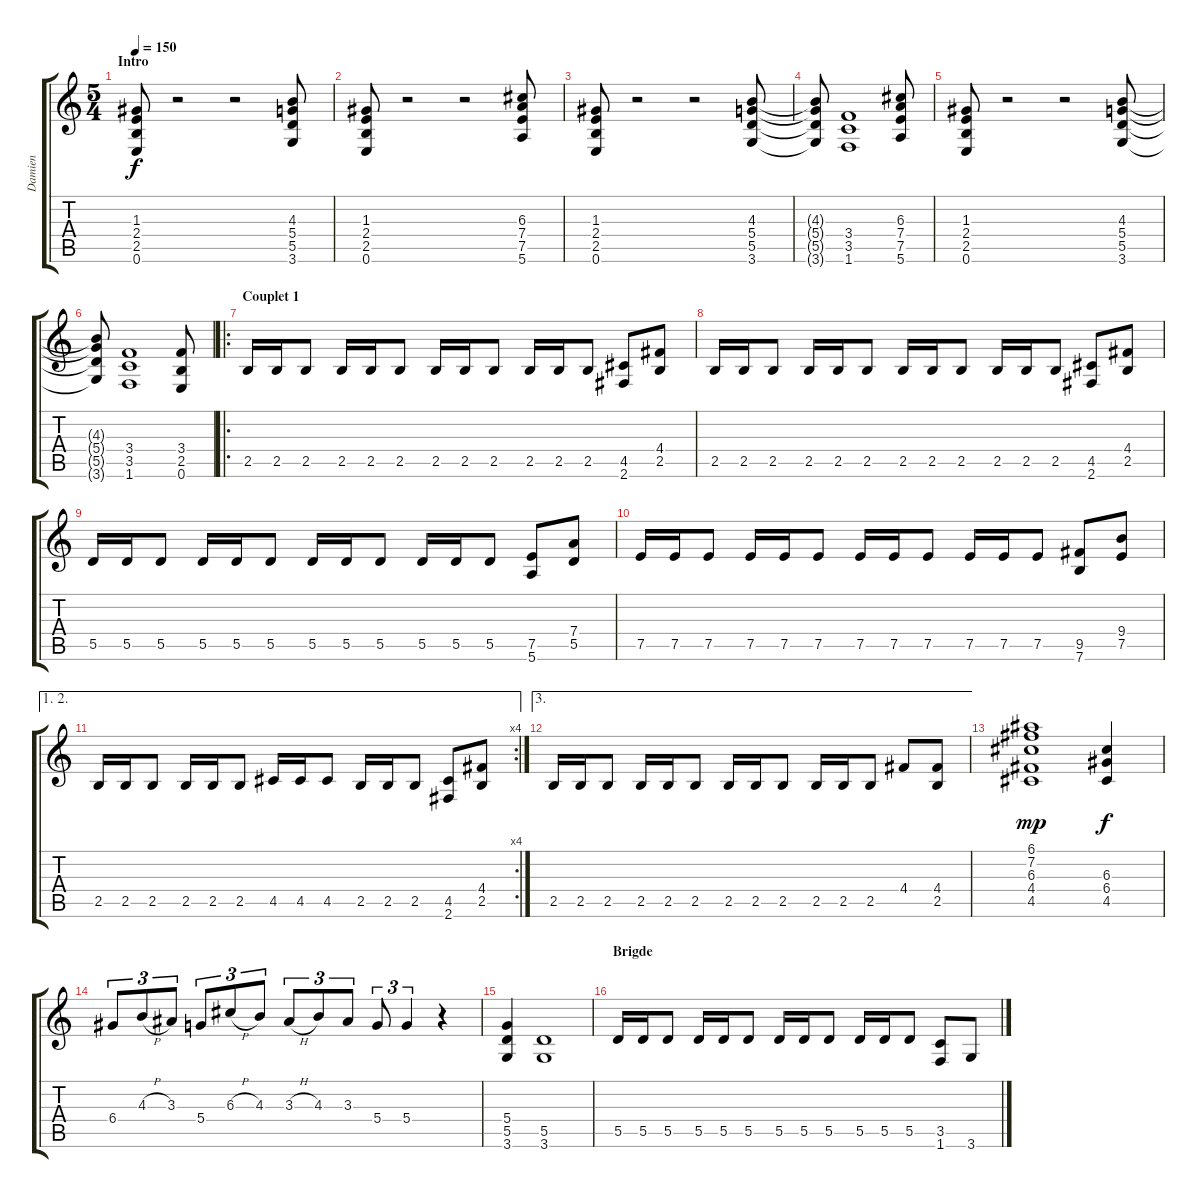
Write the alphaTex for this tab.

\track ("Damien" "Damien") {instrument distortionguitar}
\staff {score tabs}
\tuning (E4 B3 G3 D3 A2 E2) {hide}
\ts (5 4)
\section ("" "Intro")
\tempo 150
\clef g2
\ks c
(1.3 2.4 2.5 0.6).8{dy f instrument distortionguitar} r.2 r.2 (4.3 5.4 5.5 3.6).8 |
(1.3 2.4 2.5 0.6).8 r.2 r.2 (6.3 7.4 7.5 5.6).8 |
(1.3 2.4 2.5 0.6).8 r.2 r.2 (4.3 5.4 5.5 3.6).8 |
(4.3{t} 5.4{t} 5.5{t} 3.6{t}).8 (3.4 3.5 1.6).1 (6.3 7.4 7.5 5.6).8 |
(1.3 2.4 2.5 0.6).8 r.2 r.2 (4.3 5.4 5.5 3.6).8 |
(4.3{t} 5.4{t} 5.5{t} 3.6{t}).8 (3.4 3.5 1.6).1 (3.4 2.5 0.6).8 |
\ro
\section ("" "Couplet 1")
2.5.16 2.5.16 2.5.8 2.5.16 2.5.16 2.5.8 2.5.16 2.5.16 2.5.8 2.5.16 2.5.16 2.5.8 (4.5 2.6).8 (4.4 2.5).8 |
2.5.16 2.5.16 2.5.8 2.5.16 2.5.16 2.5.8 2.5.16 2.5.16 2.5.8 2.5.16 2.5.16 2.5.8 (4.5 2.6).8 (4.4 2.5).8 |
5.5.16 5.5.16 5.5.8 5.5.16 5.5.16 5.5.8 5.5.16 5.5.16 5.5.8 5.5.16 5.5.16 5.5.8 (7.5 5.6).8 (7.4 5.5).8 |
7.5.16 7.5.16 7.5.8 7.5.16 7.5.16 7.5.8 7.5.16 7.5.16 7.5.8 7.5.16 7.5.16 7.5.8 (9.5 7.6).8 (9.4 7.5).8 |
\ae (1 2)
\rc 4
2.5.16 2.5.16 2.5.8 2.5.16 2.5.16 2.5.8 4.5.16 4.5.16 4.5.8 2.5.16 2.5.16 2.5.8 (4.5 2.6).8 (4.4 2.5).8 |
\ae 3
2.5.16 2.5.16 2.5.8 2.5.16 2.5.16 2.5.8 2.5.16 2.5.16 2.5.8 2.5.16 2.5.16 2.5.8 4.4.8 (4.4 2.5).8 |
(6.1 7.2 6.3 4.4 4.5).1{dy mp} (6.3 6.4 4.5).4{dy f} |
6.4.8{tu (3 2) instrument electricguitarclean} 4.3{h}.8{tu (3 2)} 3.3.8{tu (3 2)} 5.4.8{tu (3 2)} 6.3{h}.8{tu (3 2)} 4.3.8{tu (3 2)} 3.3{h}.8{tu (3 2)} 4.3.8{tu (3 2)} 3.3.8{tu (3 2)} 5.4.8{tu (3 2)} 5.4.4{tu (3 2)} r.4 |
(5.4 5.5 3.6).4{instrument distortionguitar} (5.5 3.6).1 |
\section ("" "Brigde")
5.5.16 5.5.16 5.5.8 5.5.16 5.5.16 5.5.8 5.5.16 5.5.16 5.5.8 5.5.16 5.5.16 5.5.8 (3.5 1.6).8 3.6.8
